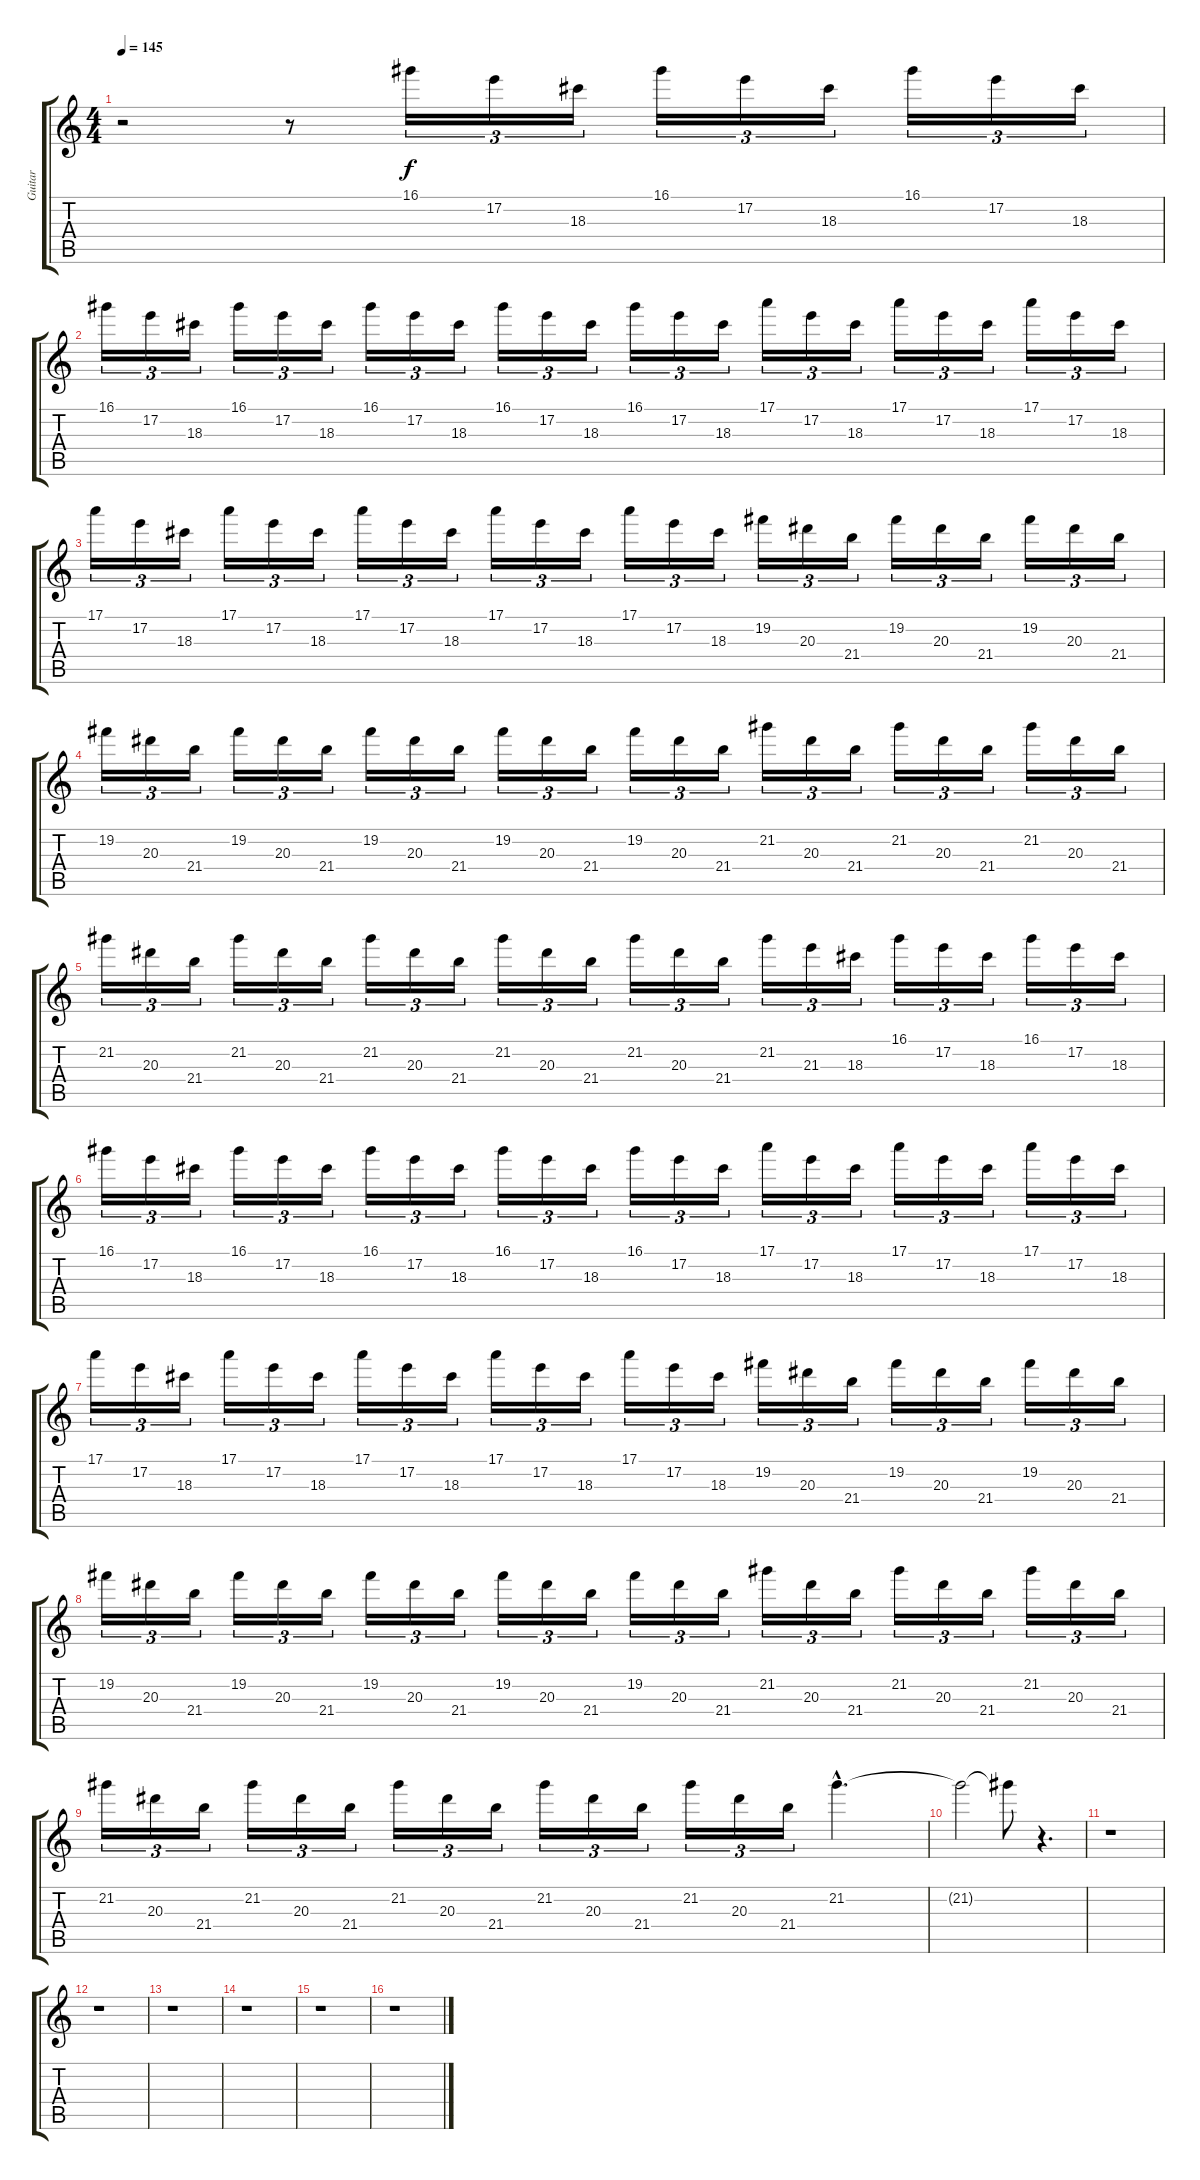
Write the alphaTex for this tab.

\track ("Guitar" "Guitar") {instrument distortionguitar}
\staff {score tabs}
\tuning (E4 B3 G3 D3 A2 E2) {hide}
\ts (4 4)
\tempo 145
\clef g2
\ks c
r.2{dy f} r.8 16.1.16{tu (3 2)} 17.2.16{tu (3 2)} 18.3.16{tu (3 2)} 16.1.16{tu (3 2)} 17.2.16{tu (3 2)} 18.3.16{tu (3 2)} 16.1.16{tu (3 2)} 17.2.16{tu (3 2)} 18.3.16{tu (3 2)} |
16.1.16{tu (3 2)} 17.2.16{tu (3 2)} 18.3.16{tu (3 2)} 16.1.16{tu (3 2)} 17.2.16{tu (3 2)} 18.3.16{tu (3 2)} 16.1.16{tu (3 2)} 17.2.16{tu (3 2)} 18.3.16{tu (3 2)} 16.1.16{tu (3 2)} 17.2.16{tu (3 2)} 18.3.16{tu (3 2)} 16.1.16{tu (3 2)} 17.2.16{tu (3 2)} 18.3.16{tu (3 2)} 17.1.16{tu (3 2)} 17.2.16{tu (3 2)} 18.3.16{tu (3 2)} 17.1.16{tu (3 2)} 17.2.16{tu (3 2)} 18.3.16{tu (3 2)} 17.1.16{tu (3 2)} 17.2.16{tu (3 2)} 18.3.16{tu (3 2)} |
17.1.16{tu (3 2)} 17.2.16{tu (3 2)} 18.3.16{tu (3 2)} 17.1.16{tu (3 2)} 17.2.16{tu (3 2)} 18.3.16{tu (3 2)} 17.1.16{tu (3 2)} 17.2.16{tu (3 2)} 18.3.16{tu (3 2)} 17.1.16{tu (3 2)} 17.2.16{tu (3 2)} 18.3.16{tu (3 2)} 17.1.16{tu (3 2)} 17.2.16{tu (3 2)} 18.3.16{tu (3 2)} 19.2.16{tu (3 2)} 20.3.16{tu (3 2)} 21.4.16{tu (3 2)} 19.2.16{tu (3 2)} 20.3.16{tu (3 2)} 21.4.16{tu (3 2)} 19.2.16{tu (3 2)} 20.3.16{tu (3 2)} 21.4.16{tu (3 2)} |
19.2.16{tu (3 2)} 20.3.16{tu (3 2)} 21.4.16{tu (3 2)} 19.2.16{tu (3 2)} 20.3.16{tu (3 2)} 21.4.16{tu (3 2)} 19.2.16{tu (3 2)} 20.3.16{tu (3 2)} 21.4.16{tu (3 2)} 19.2.16{tu (3 2)} 20.3.16{tu (3 2)} 21.4.16{tu (3 2)} 19.2.16{tu (3 2)} 20.3.16{tu (3 2)} 21.4.16{tu (3 2)} 21.2.16{tu (3 2)} 20.3.16{tu (3 2)} 21.4.16{tu (3 2)} 21.2.16{tu (3 2)} 20.3.16{tu (3 2)} 21.4.16{tu (3 2)} 21.2.16{tu (3 2)} 20.3.16{tu (3 2)} 21.4.16{tu (3 2)} |
21.2.16{tu (3 2)} 20.3.16{tu (3 2)} 21.4.16{tu (3 2)} 21.2.16{tu (3 2)} 20.3.16{tu (3 2)} 21.4.16{tu (3 2)} 21.2.16{tu (3 2)} 20.3.16{tu (3 2)} 21.4.16{tu (3 2)} 21.2.16{tu (3 2)} 20.3.16{tu (3 2)} 21.4.16{tu (3 2)} 21.2.16{tu (3 2)} 20.3.16{tu (3 2)} 21.4.16{tu (3 2)} 21.2.16{tu (3 2)} 21.3.16{tu (3 2)} 18.3.16{tu (3 2)} 16.1.16{tu (3 2)} 17.2.16{tu (3 2)} 18.3.16{tu (3 2)} 16.1.16{tu (3 2)} 17.2.16{tu (3 2)} 18.3.16{tu (3 2)} |
16.1.16{tu (3 2)} 17.2.16{tu (3 2)} 18.3.16{tu (3 2)} 16.1.16{tu (3 2)} 17.2.16{tu (3 2)} 18.3.16{tu (3 2)} 16.1.16{tu (3 2)} 17.2.16{tu (3 2)} 18.3.16{tu (3 2)} 16.1.16{tu (3 2)} 17.2.16{tu (3 2)} 18.3.16{tu (3 2)} 16.1.16{tu (3 2)} 17.2.16{tu (3 2)} 18.3.16{tu (3 2)} 17.1.16{tu (3 2)} 17.2.16{tu (3 2)} 18.3.16{tu (3 2)} 17.1.16{tu (3 2)} 17.2.16{tu (3 2)} 18.3.16{tu (3 2)} 17.1.16{tu (3 2)} 17.2.16{tu (3 2)} 18.3.16{tu (3 2)} |
17.1.16{tu (3 2)} 17.2.16{tu (3 2)} 18.3.16{tu (3 2)} 17.1.16{tu (3 2)} 17.2.16{tu (3 2)} 18.3.16{tu (3 2)} 17.1.16{tu (3 2)} 17.2.16{tu (3 2)} 18.3.16{tu (3 2)} 17.1.16{tu (3 2)} 17.2.16{tu (3 2)} 18.3.16{tu (3 2)} 17.1.16{tu (3 2)} 17.2.16{tu (3 2)} 18.3.16{tu (3 2)} 19.2.16{tu (3 2)} 20.3.16{tu (3 2)} 21.4.16{tu (3 2)} 19.2.16{tu (3 2)} 20.3.16{tu (3 2)} 21.4.16{tu (3 2)} 19.2.16{tu (3 2)} 20.3.16{tu (3 2)} 21.4.16{tu (3 2)} |
19.2.16{tu (3 2)} 20.3.16{tu (3 2)} 21.4.16{tu (3 2)} 19.2.16{tu (3 2)} 20.3.16{tu (3 2)} 21.4.16{tu (3 2)} 19.2.16{tu (3 2)} 20.3.16{tu (3 2)} 21.4.16{tu (3 2)} 19.2.16{tu (3 2)} 20.3.16{tu (3 2)} 21.4.16{tu (3 2)} 19.2.16{tu (3 2)} 20.3.16{tu (3 2)} 21.4.16{tu (3 2)} 21.2.16{tu (3 2)} 20.3.16{tu (3 2)} 21.4.16{tu (3 2)} 21.2.16{tu (3 2)} 20.3.16{tu (3 2)} 21.4.16{tu (3 2)} 21.2.16{tu (3 2)} 20.3.16{tu (3 2)} 21.4.16{tu (3 2)} |
21.2.16{tu (3 2)} 20.3.16{tu (3 2)} 21.4.16{tu (3 2)} 21.2.16{tu (3 2)} 20.3.16{tu (3 2)} 21.4.16{tu (3 2)} 21.2.16{tu (3 2)} 20.3.16{tu (3 2)} 21.4.16{tu (3 2)} 21.2.16{tu (3 2)} 20.3.16{tu (3 2)} 21.4.16{tu (3 2)} 21.2.16{tu (3 2)} 20.3.16{tu (3 2)} 21.4.16{tu (3 2)} 21.2{hac}.4{d} |
21.2{t}.2 21.2{t}.8 r.4{d} |
r.1 |
r.1 |
r.1 |
r.1 |
r.1 |
r.1
